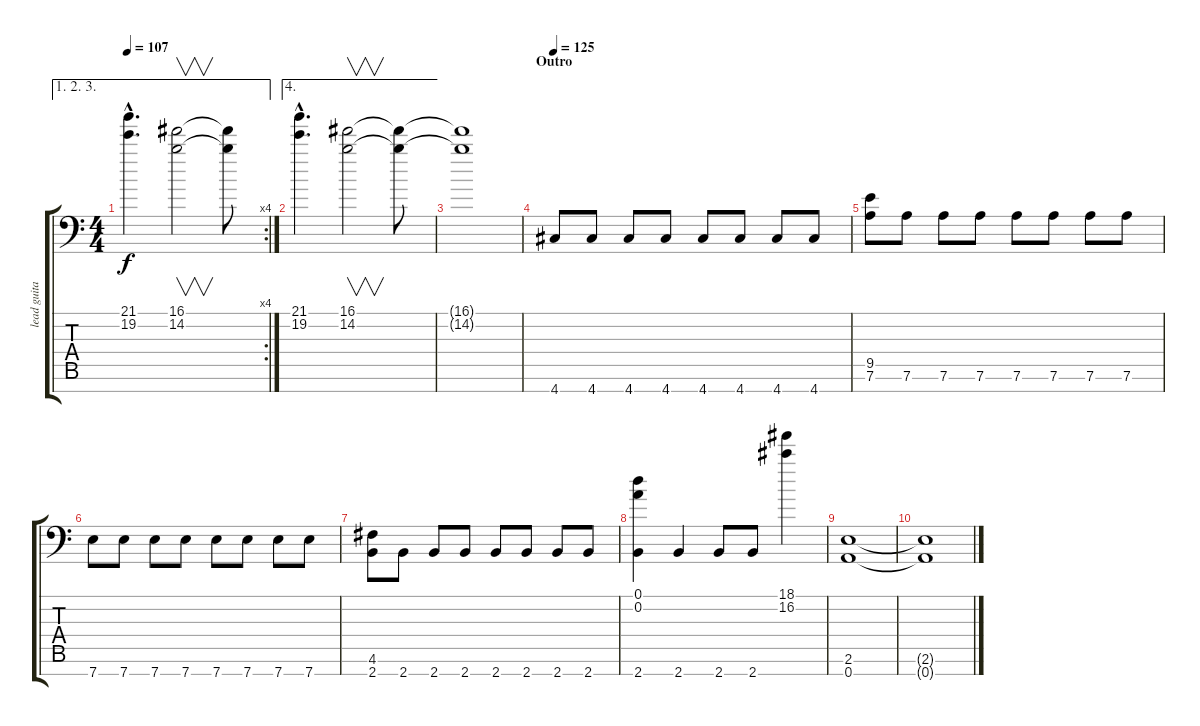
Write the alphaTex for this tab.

\track ("lead guitar" "lead guita") {instrument distortionguitar}
\staff {score tabs}
\tuning (D4 A3 F3 C3 G2 D2 A1) {hide}
\ae (1 2 3)
\rc 4
\ts (4 4)
\tempo 107
\clef f4
\ks c
(21.1{hac} 19.2{hac}).4{d dy f} (16.1 14.2).2{v} (16.1{t} 14.2{t}).8 |
\ae 4
(21.1{hac} 19.2{hac}).4{d} (16.1 14.2).2{v} (16.1{t} 14.2{t}).8 |
(16.1{t} 14.2{t}).1 |
\section ("" "Outro")
\tempo 125
4.7.8{instrument overdrivenguitar} 4.7.8 4.7.8 4.7.8 4.7.8 4.7.8 4.7.8 4.7.8 |
(9.5 7.6).8 7.6.8 7.6.8 7.6.8 7.6.8 7.6.8 7.6.8 7.6.8 |
7.7.8 7.7.8 7.7.8 7.7.8 7.7.8 7.7.8 7.7.8 7.7.8 |
(4.6 2.7).8 2.7.8 2.7.8 2.7.8 2.7.8 2.7.8 2.7.8 2.7.8 |
(0.1 0.2 2.7).4 2.7.4 2.7.8 2.7.8 (18.1 16.2).4{instrument distortionguitar} |
(2.6 0.7).1 |
(2.6{t} 0.7{t}).1
